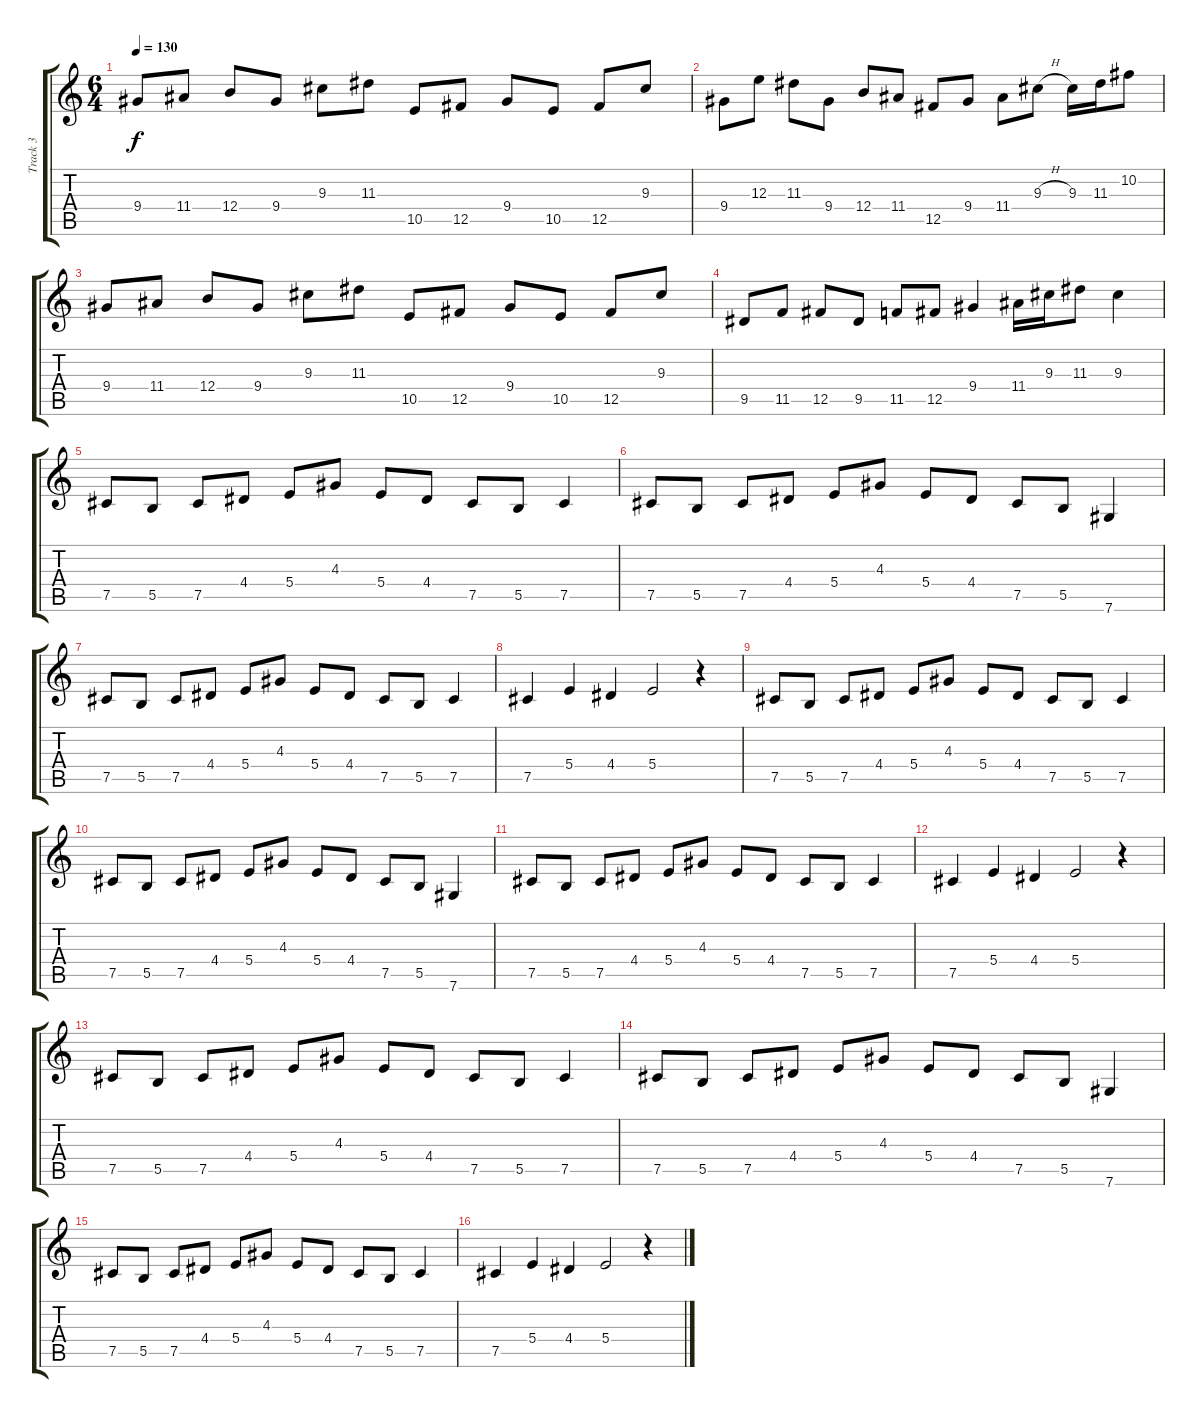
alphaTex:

\track ("Track 3" "Track 3") {instrument distortionguitar}
\staff {score tabs}
\tuning (Db4 Ab3 E3 B2 Gb2 Db2) {hide}
\ts (6 4)
\tempo 130
\clef g2
\ks c
9.4.8{dy f} 11.4.8 12.4.8 9.4.8 9.3.8 11.3.8 10.5.8 12.5.8 9.4.8 10.5.8 12.5.8 9.3.8 |
9.4.8 12.3.8 11.3.8 9.4.8 12.4.8 11.4.8 12.5.8 9.4.8 11.4.8 9.3{h}.8 9.3.16 11.3.16 10.2.8 |
9.4.8 11.4.8 12.4.8 9.4.8 9.3.8 11.3.8 10.5.8 12.5.8 9.4.8 10.5.8 12.5.8 9.3.8 |
9.5.8 11.5.8 12.5.8 9.5.8 11.5.8 12.5.8 9.4.4 11.4.16 9.3.16 11.3.8 9.3.4 |
7.5.8 5.5.8 7.5.8 4.4.8 5.4.8 4.3.8 5.4.8 4.4.8 7.5.8 5.5.8 7.5.4 |
7.5.8 5.5.8 7.5.8 4.4.8 5.4.8 4.3.8 5.4.8 4.4.8 7.5.8 5.5.8 7.6.4 |
7.5.8 5.5.8 7.5.8 4.4.8 5.4.8 4.3.8 5.4.8 4.4.8 7.5.8 5.5.8 7.5.4 |
7.5.4 5.4.4 4.4.4 5.4.2 r.4 |
7.5.8 5.5.8 7.5.8 4.4.8 5.4.8 4.3.8 5.4.8 4.4.8 7.5.8 5.5.8 7.5.4 |
7.5.8 5.5.8 7.5.8 4.4.8 5.4.8 4.3.8 5.4.8 4.4.8 7.5.8 5.5.8 7.6.4 |
7.5.8 5.5.8 7.5.8 4.4.8 5.4.8 4.3.8 5.4.8 4.4.8 7.5.8 5.5.8 7.5.4 |
7.5.4 5.4.4 4.4.4 5.4.2 r.4 |
7.5.8 5.5.8 7.5.8 4.4.8 5.4.8 4.3.8 5.4.8 4.4.8 7.5.8 5.5.8 7.5.4 |
7.5.8 5.5.8 7.5.8 4.4.8 5.4.8 4.3.8 5.4.8 4.4.8 7.5.8 5.5.8 7.6.4 |
7.5.8 5.5.8 7.5.8 4.4.8 5.4.8 4.3.8 5.4.8 4.4.8 7.5.8 5.5.8 7.5.4 |
7.5.4 5.4.4 4.4.4 5.4.2 r.4
